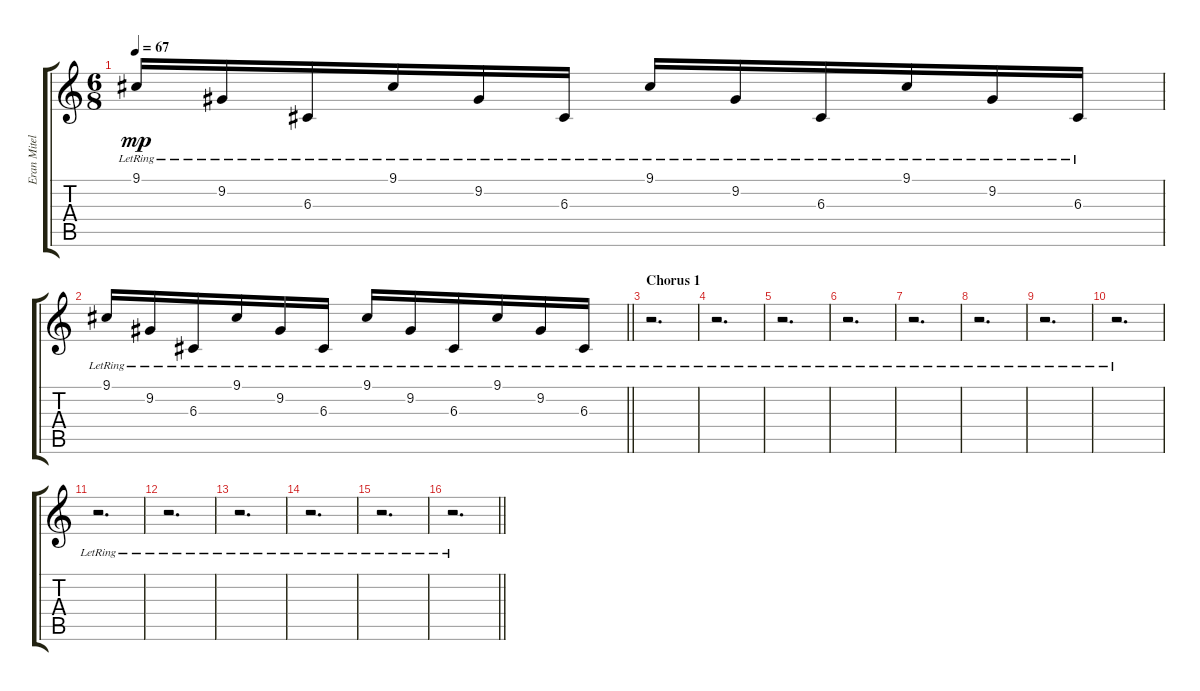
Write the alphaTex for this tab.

\track ("Eran Mitelman (Sequencer)" "Eran Mitel") {instrument musicbox}
\staff {score tabs}
\tuning (E4 B3 G3 D3 A2 E2) {hide}
\ts (6 8)
\tempo 67
\clef g2
\ks c
9.1{lr}.16{dy mp} 9.2{lr}.16 6.3{lr}.16 9.1{lr}.16 9.2{lr}.16 6.3{lr}.16 9.1{lr}.16 9.2{lr}.16 6.3{lr}.16 9.1{lr}.16 9.2{lr}.16 6.3{lr}.16 |
\barLineRight lightlight
9.1{lr}.16 9.2{lr}.16 6.3{lr}.16 9.1{lr}.16 9.2{lr}.16 6.3{lr}.16 9.1{lr}.16 9.2{lr}.16 6.3{lr}.16 9.1{lr}.16 9.2{lr}.16 6.3{lr}.16 |
\section ("" "Chorus 1")
r.2{d} |
r.2{d} |
r.2{d} |
r.2{d} |
r.2{d} |
r.2{d} |
r.2{d} |
r.2{d} |
r.2{d} |
r.2{d} |
r.2{d} |
r.2{d} |
r.2{d} |
\barLineRight lightlight
r.2{d}
